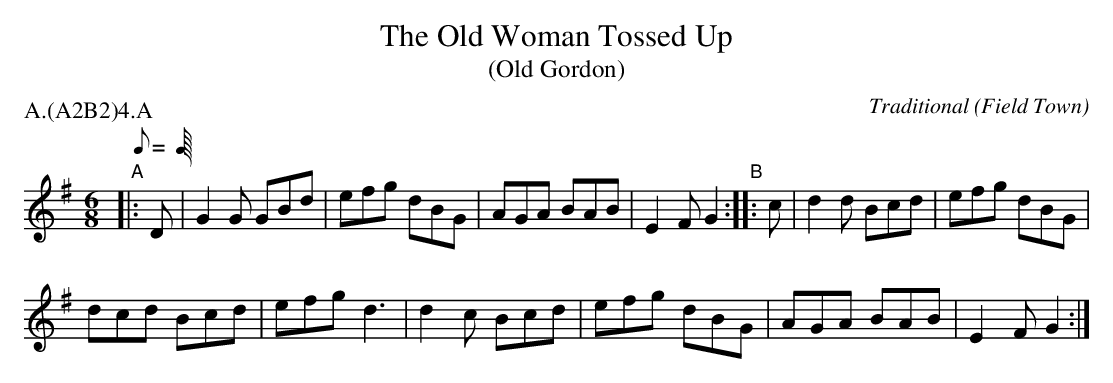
X:1
T:The Old Woman Tossed Up
T:(Old Gordon)
M:6/8
L:1/8
C:Traditional
O:Field Town
P:A.(A2B2)4.A
Q:C3=80
K:G Major
"A"|: D | G2 G GBd | efg dBG | AGA BAB | E2 F G2 "B":: c | d2 d Bcd | efg dBG |
dcd Bcd | efg d3 | d2 c Bcd | efg dBG | AGA BAB | E2F G2 :|
